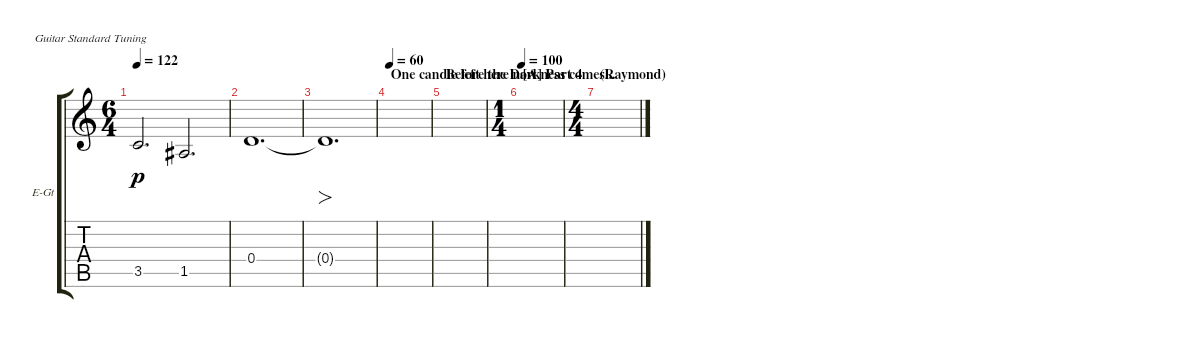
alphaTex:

\bracketExtendMode groupsimilarinstruments
\firstSystemTrackNameOrientation horizontal
\otherSystemsTrackNameOrientation horizontal
\track ("Electric Guitar 2" "E-Gt") {instrument distortionguitar}
\staff {score tabs}
\tuning (E4 B3 G3 D3 A2 E2)
\ts (6 4)
\tempo 122
\clef g2
\ks c
3.5.2{d dy p} 1.5.2{d} |
0.4.1{d} |
0.4{t}.1{fo d} |
\section ("" "One candle left here now")
\tempo 60
|
\section ("" "Before the Darkness comes...")
|
\ts (1 4)
\section ("A" "Part 4")
\tempo 100
|
\ts (4 4)
\section ("" "(Raymond)")
